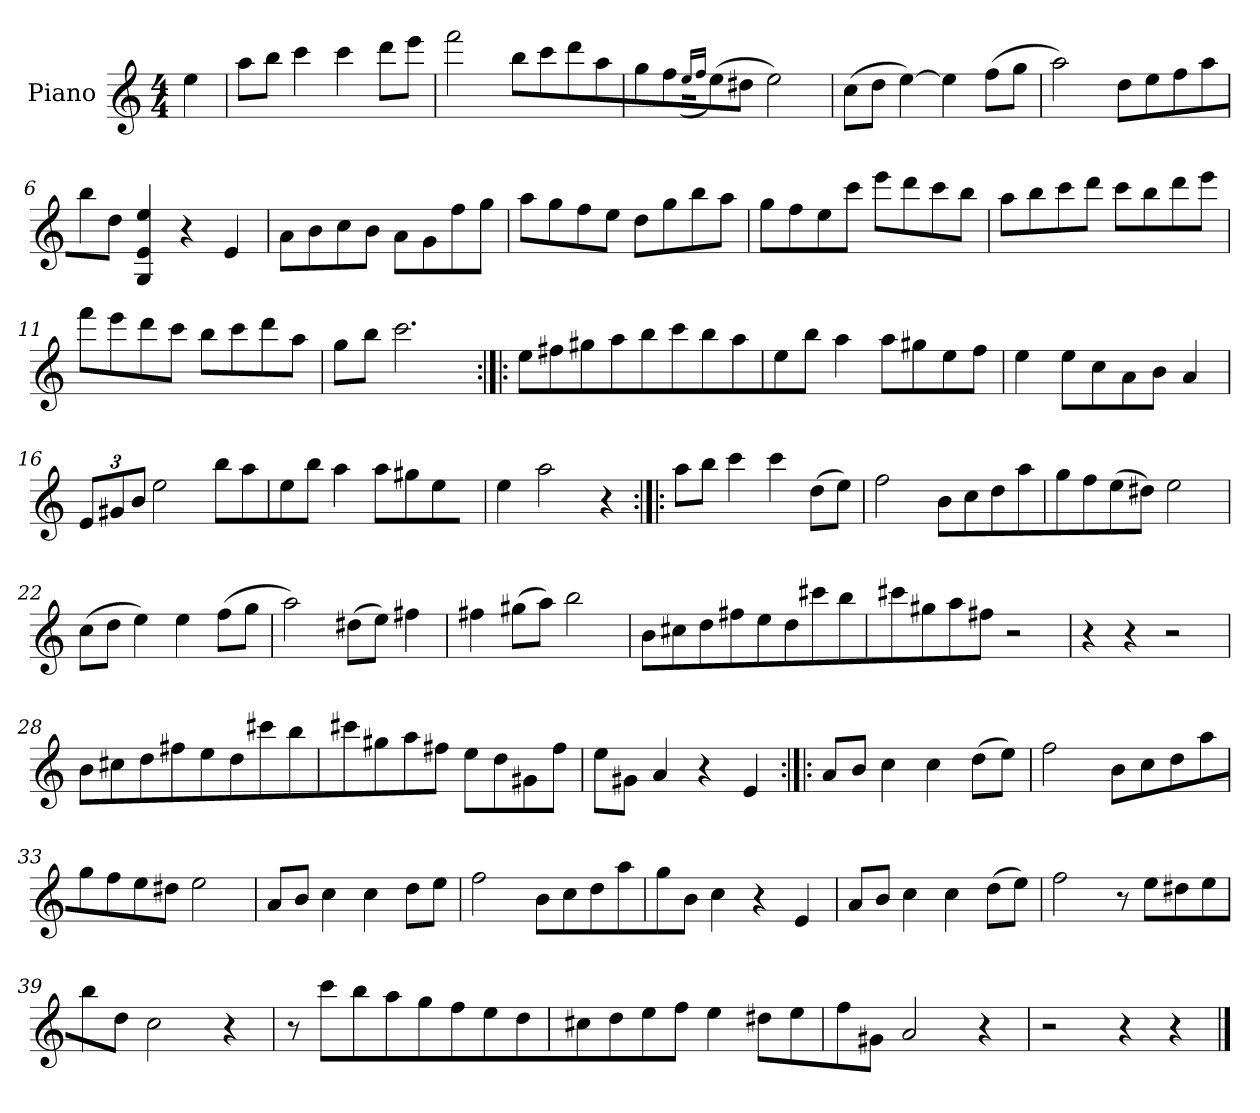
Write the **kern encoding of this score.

**kern
*part1
*staff1
*I"Piano
*I'Pno.
*clefG2
*k[]
*M4/4
=
4ee\
=1
8aa\L
8bb\J
4ccc\
4ccc\
8ddd\L
8eee\J
=2
2fff\
8bb\L
8ccc\
8ddd\
8aa\
=3
8gg\
8ff\
(<16qee/LL
16qff/JJ
(>8ee\)
8dd#X\J
2ee\)
=4
(>8cc\L
8dd\J
[4ee\)
4ee\]
(>8ff\L
8gg\J
=5
2aa\)
8dd\L
8ee\
8ff\
8aa\
=6
8bb\
8dd\J
4G/ 4e/ 4ee/
4r
4e/
!!LO:LB:g=z
=7
8a\L
8b\
8cc\
8b\J
8a\L
8g\
8ff\
8gg\J
=8
8aa\L
8gg\
8ff\
8ee\J
8dd\L
8gg\
8bb\
8aa\J
=9
8gg\L
8ff\
8ee\
8ccc\J
8eee\L
8ddd\
8ccc\
8bb\J
=10
8aa\L
8bb\
8ccc\
8ddd\J
8ccc\L
8bb\
8ddd\
8eee\J
=11
8fff\L
8eee\
8ddd\
8ccc\J
8bb\L
8ccc\
8ddd\
8aa\J
!!LO:LB:g=z
=12
8gg\L
8bb\J
2.ccc\
=13:|!|:
8ee\L
8ff#X\
8gg#X\
8aa\
8bb\
8ccc\
8bb\
8aa\
=14
8ee\
8bb\J
4aa\
8aa\L
8gg#X\
8ee\
8ff\J
=15
4ee\
8ee\L
8cc\
8a\
8b\J
4a/
=16
12e/L
12g#X/
12b/J
2ee\
8bb\L
8aa\
=17
8ee\
8bb\J
4aa\
8aa\L
8gg#X\
8ee\
8ee\Jyy
!!LO:LB:g=z
=18
4ee\
2aa\
4r
=19:|!|:
8aa\L
8bb\J
4ccc\
4ccc\
(>8dd\L
8ee\J)
=20
2ff\
8b\L
8cc\
8dd\
8aa\
=21
8gg\
8ff\
(>8ee\
8dd#X\J)
2ee\
=22
(>8cc\L
8dd\J
4ee\)
4ee\
(>8ff\L
8gg\J
=23
2aa\)
(>8dd#X\L
8ee\J)
4ff#X\
=24
4ff#X\
(>8gg#X\L
8aa\J)
2bb\
!!LO:LB:g=z
=25
8b\L
8cc#X\
8dd\
8ff#X\
8ee\
8dd\
8ccc#X\
8bb\
=26
8ccc#X\
8gg#X\
8aa\
8ff#X\J
2r
=27
4r
4r
2r
=28
8b\L
8cc#X\
8dd\
8ff#X\
8ee\
8dd\
8ccc#X\
8bb\
=29
8ccc#X\
8gg#X\
8aa\
8ff#X\J
8ee\L
8dd\
8g#X\
8ff#\J
!!LO:LB:g=z
=30
8ee\L
8g#X\J
4a/
4r
4e/
=31:|!|:
8a/L
8b/J
4cc\
4cc\
(>8dd\L
8ee\J)
=32
2ff\
8b\L
8cc\
8dd\
8aa\
=33
8gg\
8ff\
8ee\
8dd#X\J
2ee\
=34
8a/L
8b/J
4cc\
4cc\
8dd\L
8ee\J
=35
2ff\
8b\L
8cc\
8dd\
8aa\
=36
8gg\
8b\J
4cc\
4r
4e/
=37
8a/L
8b/J
4cc\
4cc\
(>8dd\L
8ee\J)
!!LO:LB:g=z
=38
2ff\
8r
8ee\L
8dd#X\
8ee\
=39
8bb\
8dd\J
2cc\
4r
=40
8r
8ccc\L
8bb\
8aa\
8gg\
8ff\
8ee\
8dd\
=41
8cc#X\
8dd\
8ee\
8ff\J
4ee\
8dd#X\L
8ee\
=42
8ff\
8g#X\J
2a/
4r
=43
2r
4r
4r
==
*-
